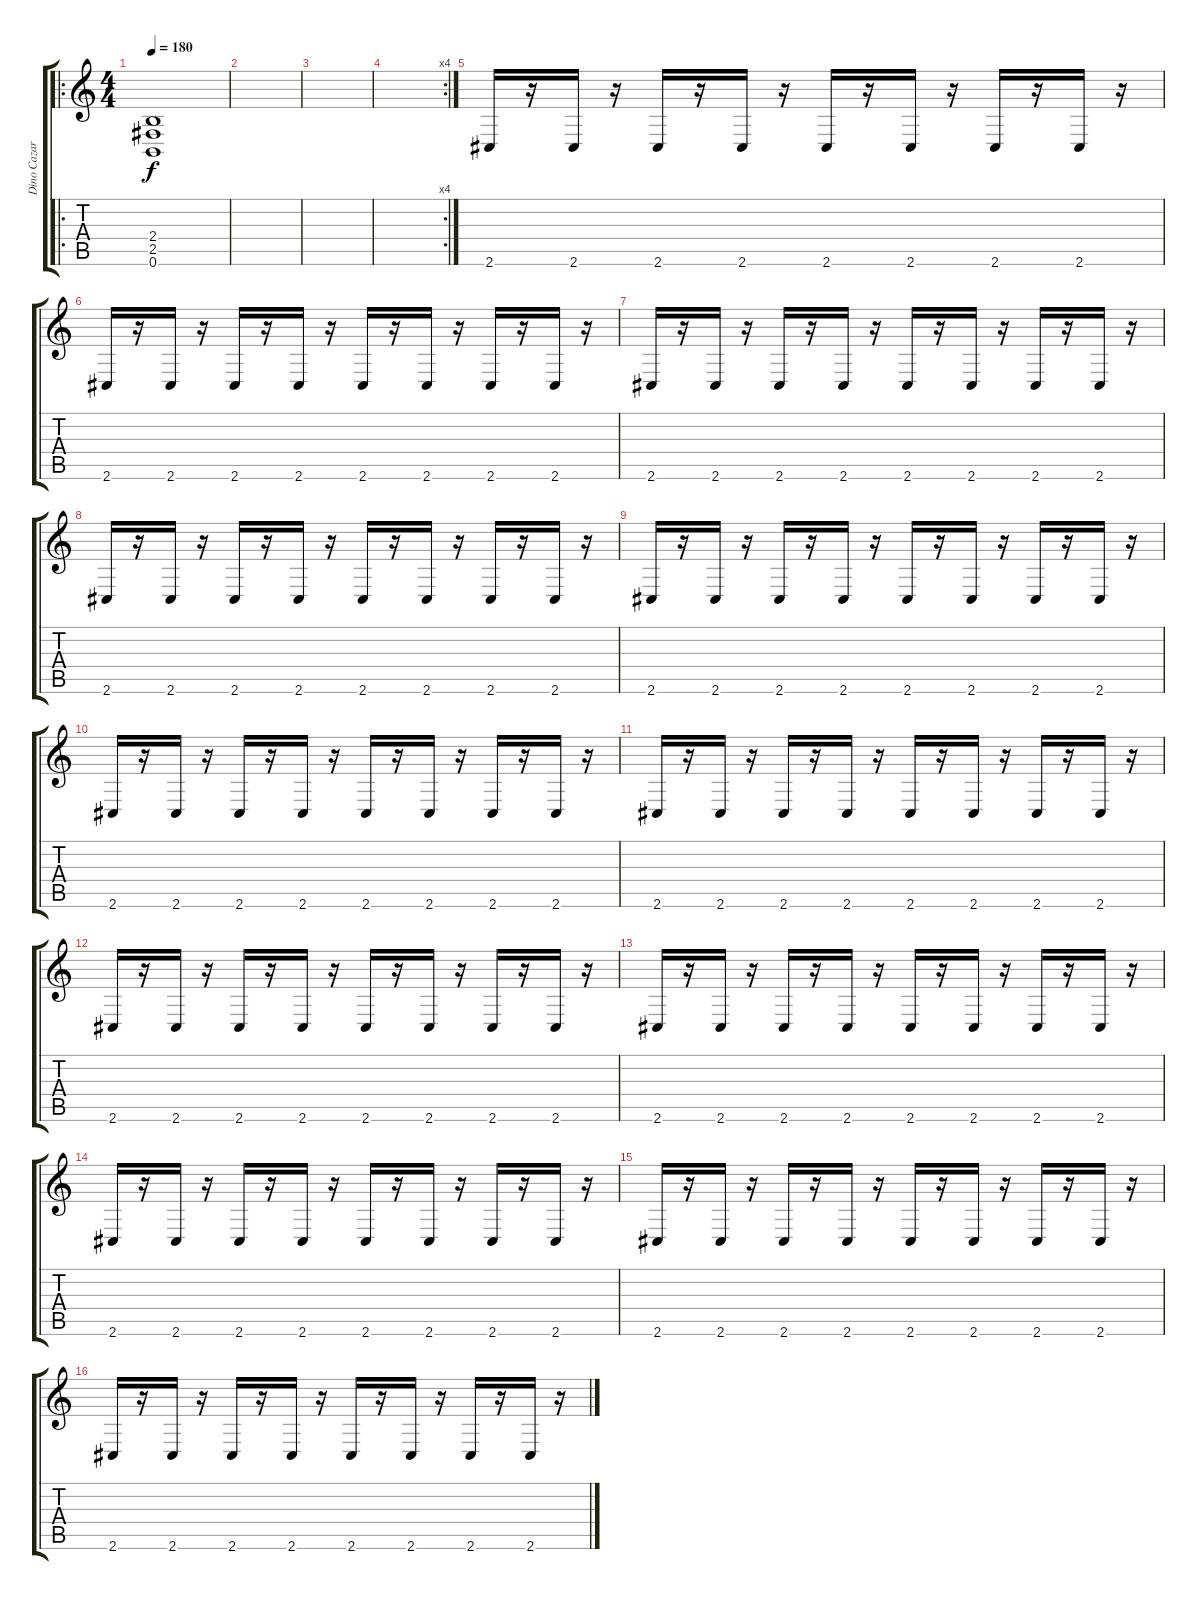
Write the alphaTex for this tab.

\track ("Dino Cazares" "Dino Cazar") {instrument distortionguitar}
\staff {score tabs}
\tuning (B3 Gb3 D3 A2 E2 B1) {hide}
\ro
\ts (4 4)
\tempo 180
\clef g2
\ks c
(2.4 2.5 0.6).1{dy f instrument distortionguitar} |
|
|
\rc 4
|
2.6.16 r.16 2.6.16 r.16 2.6.16 r.16 2.6.16 r.16 2.6.16 r.16 2.6.16 r.16 2.6.16 r.16 2.6.16 r.16 |
2.6.16 r.16 2.6.16 r.16 2.6.16 r.16 2.6.16 r.16 2.6.16 r.16 2.6.16 r.16 2.6.16 r.16 2.6.16 r.16 |
2.6.16 r.16 2.6.16 r.16 2.6.16 r.16 2.6.16 r.16 2.6.16 r.16 2.6.16 r.16 2.6.16 r.16 2.6.16 r.16 |
2.6.16 r.16 2.6.16 r.16 2.6.16 r.16 2.6.16 r.16 2.6.16 r.16 2.6.16 r.16 2.6.16 r.16 2.6.16 r.16 |
2.6.16 r.16 2.6.16 r.16 2.6.16 r.16 2.6.16 r.16 2.6.16 r.16 2.6.16 r.16 2.6.16 r.16 2.6.16 r.16 |
2.6.16 r.16 2.6.16 r.16 2.6.16 r.16 2.6.16 r.16 2.6.16 r.16 2.6.16 r.16 2.6.16 r.16 2.6.16 r.16 |
2.6.16 r.16 2.6.16 r.16 2.6.16 r.16 2.6.16 r.16 2.6.16 r.16 2.6.16 r.16 2.6.16 r.16 2.6.16 r.16 |
2.6.16 r.16 2.6.16 r.16 2.6.16 r.16 2.6.16 r.16 2.6.16 r.16 2.6.16 r.16 2.6.16 r.16 2.6.16 r.16 |
2.6.16 r.16 2.6.16 r.16 2.6.16 r.16 2.6.16 r.16 2.6.16 r.16 2.6.16 r.16 2.6.16 r.16 2.6.16 r.16 |
2.6.16 r.16 2.6.16 r.16 2.6.16 r.16 2.6.16 r.16 2.6.16 r.16 2.6.16 r.16 2.6.16 r.16 2.6.16 r.16 |
2.6.16 r.16 2.6.16 r.16 2.6.16 r.16 2.6.16 r.16 2.6.16 r.16 2.6.16 r.16 2.6.16 r.16 2.6.16 r.16 |
2.6.16 r.16 2.6.16 r.16 2.6.16 r.16 2.6.16 r.16 2.6.16 r.16 2.6.16 r.16 2.6.16 r.16 2.6.16 r.16
